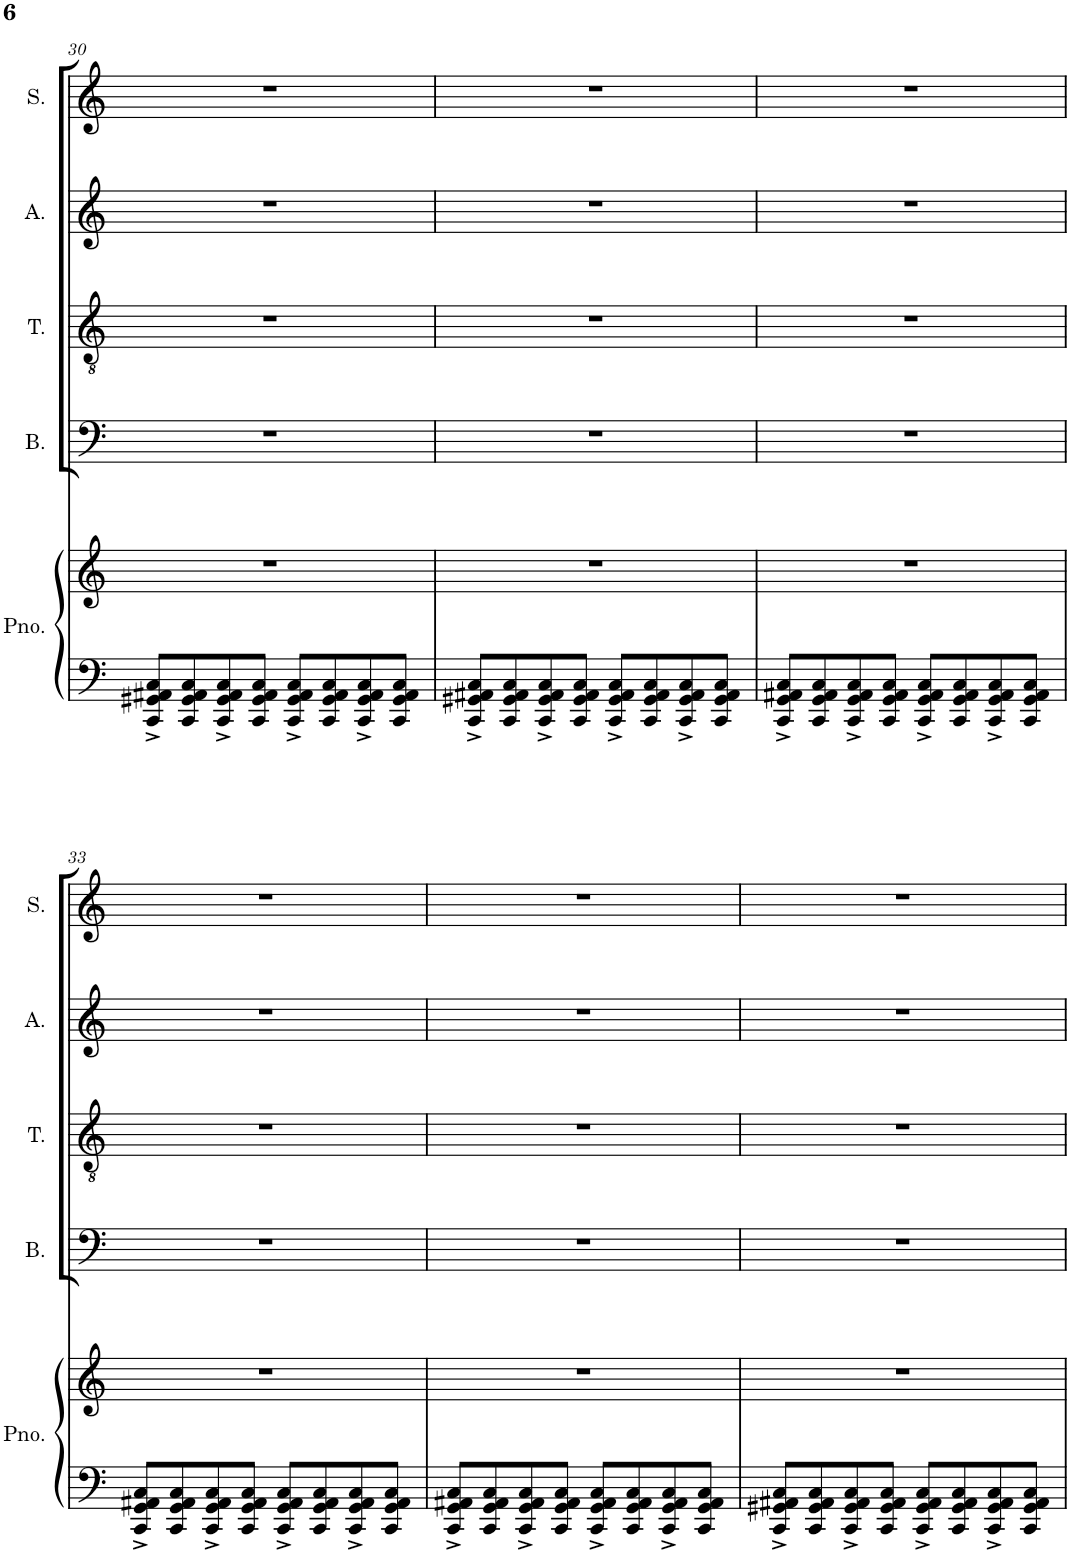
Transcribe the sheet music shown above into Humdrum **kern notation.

**kern	**kern	**kern	**kern	**kern	**kern
*part5	*part5	*part4	*part3	*part2	*part1
*staff6	*staff5	*staff4	*staff3	*staff2	*staff1
*I"Piano	*	*I"Bass	*I"Tenor	*I"Alto	*I"Soprano
*I'Pno.	*	*I'B.	*I'T.	*I'A.	*I'S.
!!LO:PB:g=z
*clefF4	*clefG2	*clefF4	*clefGv2	*clefG2	*clefG2
*k[]	*k[]	*k[]	*k[]	*k[]	*k[]
*M4/4	*M4/4	*M4/4	*M4/4	*M4/4	*M4/4
=30	=30	=30	=30	=30	=30
8CC/^ 8GG#X/^ 8AA#X/^ 8C/^L	1r	1r	1r	1r	1r
8CC/ 8GG#/ 8AA#/ 8C/	.	.	.	.	.
8CC/^ 8GG#/^ 8AA#/^ 8C/^	.	.	.	.	.
8CC/ 8GG#/ 8AA#/ 8C/J	.	.	.	.	.
8CC/^ 8GG#/^ 8AA#/^ 8C/^L	.	.	.	.	.
8CC/ 8GG#/ 8AA#/ 8C/	.	.	.	.	.
8CC/^ 8GG#/^ 8AA#/^ 8C/^	.	.	.	.	.
8CC/ 8GG#/ 8AA#/ 8C/J	.	.	.	.	.
=31	=31	=31	=31	=31	=31
8CC/^ 8GG#X/^ 8AA#X/^ 8C/^L	1r	1r	1r	1r	1r
8CC/ 8GG#/ 8AA#/ 8C/	.	.	.	.	.
8CC/^ 8GG#/^ 8AA#/^ 8C/^	.	.	.	.	.
8CC/ 8GG#/ 8AA#/ 8C/J	.	.	.	.	.
8CC/^ 8GG#/^ 8AA#/^ 8C/^L	.	.	.	.	.
8CC/ 8GG#/ 8AA#/ 8C/	.	.	.	.	.
8CC/^ 8GG#/^ 8AA#/^ 8C/^	.	.	.	.	.
8CC/ 8GG#/ 8AA#/ 8C/J	.	.	.	.	.
=32	=32	=32	=32	=32	=32
8CC/^ 8GG/^ 8AA#X/^ 8C/^L	1r	1r	1r	1r	1r
8CC/ 8GG/ 8AA#/ 8C/	.	.	.	.	.
8CC/^ 8GG/^ 8AA#/^ 8C/^	.	.	.	.	.
8CC/ 8GG/ 8AA#/ 8C/J	.	.	.	.	.
8CC/^ 8GG/^ 8AA#/^ 8C/^L	.	.	.	.	.
8CC/ 8GG/ 8AA#/ 8C/	.	.	.	.	.
8CC/^ 8GG/^ 8AA#/^ 8C/^	.	.	.	.	.
8CC/ 8GG/ 8AA#/ 8C/J	.	.	.	.	.
!!LO:LB:g=z
=33	=33	=33	=33	=33	=33
8CC/^ 8GG/^ 8AA#X/^ 8C/^L	1r	1r	1r	1r	1r
8CC/ 8GG/ 8AA#/ 8C/	.	.	.	.	.
8CC/^ 8GG/^ 8AA#/^ 8C/^	.	.	.	.	.
8CC/ 8GG/ 8AA#/ 8C/J	.	.	.	.	.
8CC/^ 8GG/^ 8AA#/^ 8C/^L	.	.	.	.	.
8CC/ 8GG/ 8AA#/ 8C/	.	.	.	.	.
8CC/^ 8GG/^ 8AA#/^ 8C/^	.	.	.	.	.
8CC/ 8GG/ 8AA#/ 8C/J	.	.	.	.	.
=34	=34	=34	=34	=34	=34
8CC/^ 8GG/^ 8AA#X/^ 8C/^L	1r	1r	1r	1r	1r
8CC/ 8GG/ 8AA#/ 8C/	.	.	.	.	.
8CC/^ 8GG/^ 8AA#/^ 8C/^	.	.	.	.	.
8CC/ 8GG/ 8AA#/ 8C/J	.	.	.	.	.
8CC/^ 8GG/^ 8AA#/^ 8C/^L	.	.	.	.	.
8CC/ 8GG/ 8AA#/ 8C/	.	.	.	.	.
8CC/^ 8GG/^ 8AA#/^ 8C/^	.	.	.	.	.
8CC/ 8GG/ 8AA#/ 8C/J	.	.	.	.	.
=35	=35	=35	=35	=35	=35
8CC/^ 8GG#X/^ 8AA#X/^ 8C/^L	1r	1r	1r	1r	1r
8CC/ 8GG#/ 8AA#/ 8C/	.	.	.	.	.
8CC/^ 8GG#/^ 8AA#/^ 8C/^	.	.	.	.	.
8CC/ 8GG#/ 8AA#/ 8C/J	.	.	.	.	.
8CC/^ 8GG#/^ 8AA#/^ 8C/^L	.	.	.	.	.
8CC/ 8GG#/ 8AA#/ 8C/	.	.	.	.	.
8CC/^ 8GG#/^ 8AA#/^ 8C/^	.	.	.	.	.
8CC/ 8GG#/ 8AA#/ 8C/J	.	.	.	.	.
=	=	=	=	=	=
*-	*-	*-	*-	*-	*-
